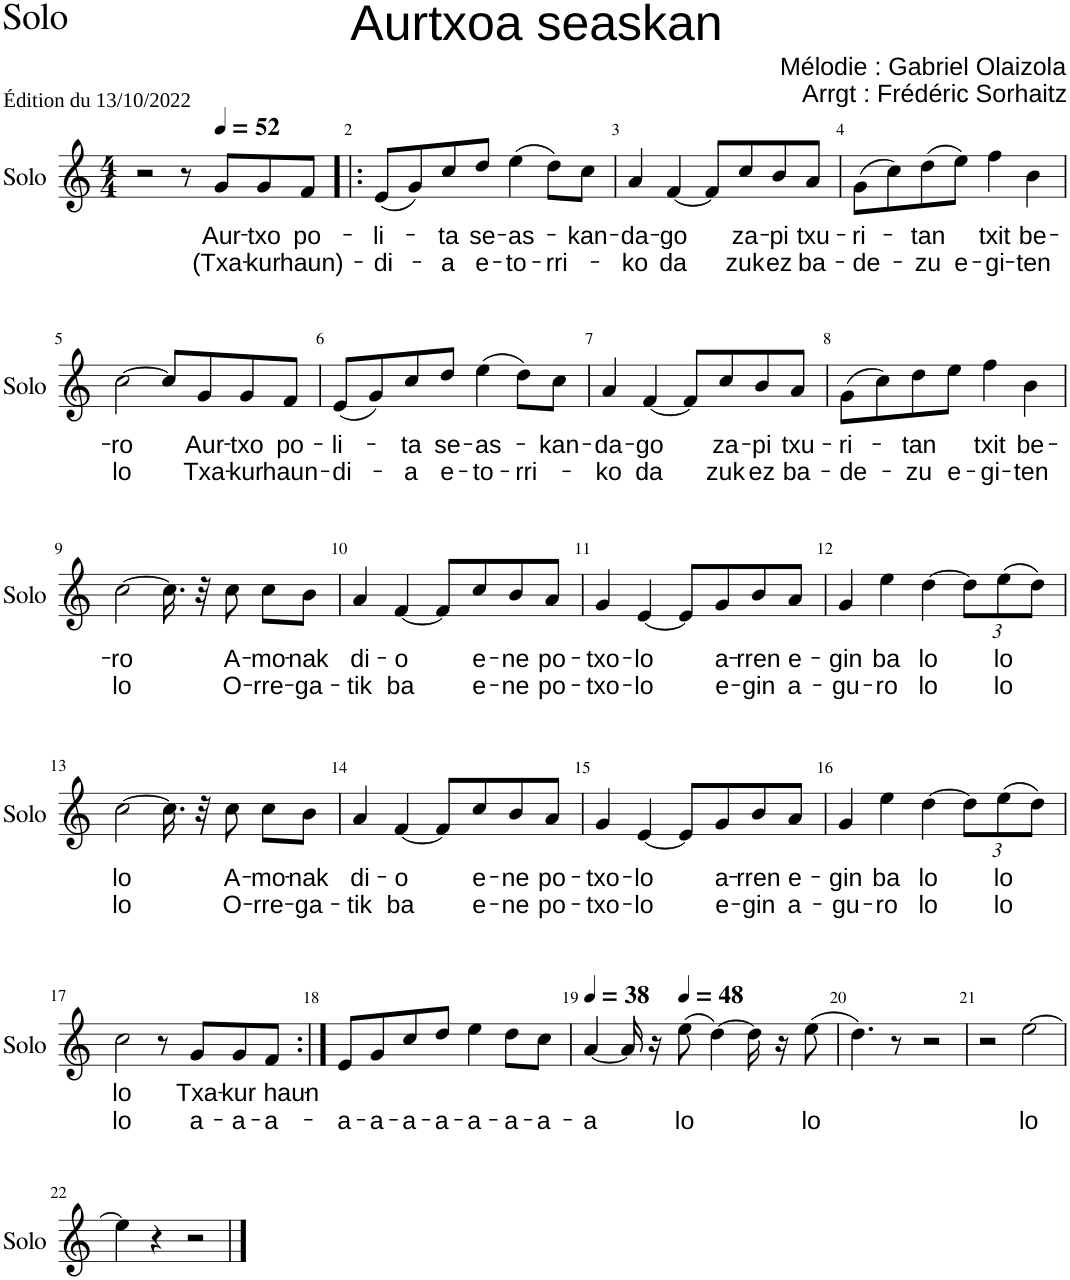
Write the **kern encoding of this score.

**kern	**text	**text
*part1	*part1	*part1
*staff1	*staff1	*staff1
*I"Solo	*	*
*I'Solo	*	*
*clefG2	*	*
*k[]	*	*
*M4/4	*	*
=1	=1	=1
2r	.	.
8r	.	.
*MM52	*	*
!	!LO:LY:b	!LO:LY:b
8g/L	Aur-	(Txa-
!	!LO:LY:b	!LO:LY:b
8g/	-txo	-kur
!	!LO:LY:b	!LO:LY:b
8f/J	po-	haun)-
=2!|:	=2!|:	=2!|:
!	!LO:LY:b	!LO:LY:b
(8e/L	-li-	-di-
8g/)	.	.
!	!LO:LY:b	!LO:LY:b
8cc/	-ta	-a
!	!LO:LY:b	!LO:LY:b
8dd/J	se-	e-
!	!LO:LY:b	!LO:LY:b
(4ee\	-as-	-to-
!	!	!LO:LY:b
8dd\L)	.	-rri-
!	!LO:LY:b	!
8cc\J	-kan-	.
=3	=3	=3
!	!LO:LY:b	!LO:LY:b
4a/	-da-	-ko
!	!LO:LY:b	!LO:LY:b
[4f/	-go	da
8f/L]	.	.
!	!LO:LY:b	!LO:LY:b
8cc/	za-	zuk
!	!LO:LY:b	!LO:LY:b
8b/	-pi	ez
!	!LO:LY:b	!LO:LY:b
8a/J	txu-	ba-
=4	=4	=4
!	!LO:LY:b	!LO:LY:b
(8g\L	-ri-	-de-
8cc\)	.	.
!	!LO:LY:b	!LO:LY:b
(8dd\	-tan	-zu
!	!	!LO:LY:b
8ee\J)	.	e-
!	!LO:LY:b	!LO:LY:b
4ff\	txit	-gi-
!	!LO:LY:b	!LO:LY:b
4b\	be-	-ten
!!LO:LB:g=z
=5	=5	=5
!	!LO:LY:b	!LO:LY:b
[2cc\	-ro	lo
8cc/L]	.	.
!	!LO:LY:b	!LO:LY:b
8g/	Aur-	Txa-
!	!LO:LY:b	!LO:LY:b
8g/	-txo	-kur
!	!LO:LY:b	!LO:LY:b
8f/J	po-	haun-
=6	=6	=6
!	!LO:LY:b	!LO:LY:b
(8e/L	-li-	-di-
8g/)	.	.
!	!LO:LY:b	!LO:LY:b
8cc/	-ta	-a
!	!LO:LY:b	!LO:LY:b
8dd/J	se-	e-
!	!LO:LY:b	!LO:LY:b
(4ee\	-as-	-to-
!	!	!LO:LY:b
8dd\L)	.	-rri-
!	!LO:LY:b	!
8cc\J	-kan-	.
=7	=7	=7
!	!LO:LY:b	!LO:LY:b
4a/	-da-	-ko
!	!LO:LY:b	!LO:LY:b
[4f/	-go	da
8f/L]	.	.
!	!LO:LY:b	!LO:LY:b
8cc/	za-	zuk
!	!LO:LY:b	!LO:LY:b
8b/	-pi	ez
!	!LO:LY:b	!LO:LY:b
8a/J	txu-	ba-
=8	=8	=8
!	!LO:LY:b	!LO:LY:b
(8g\L	-ri-	-de-
8cc\)	.	.
!	!LO:LY:b	!LO:LY:b
8dd\	-tan	-zu
!	!	!LO:LY:b
8ee\J	.	e-
!	!LO:LY:b	!LO:LY:b
4ff\	txit	-gi-
!	!LO:LY:b	!LO:LY:b
4b\	be-	-ten
!!LO:LB:g=z
=9	=9	=9
!	!LO:LY:b	!LO:LY:b
[2cc\	-ro	lo
16.cc\]	.	.
32r	.	.
!	!LO:LY:b	!LO:LY:b
8cc\	A-	O-
!	!LO:LY:b	!LO:LY:b
8cc\L	-mo-	-rre-
!	!LO:LY:b	!LO:LY:b
8b\J	-nak	-ga-
=10	=10	=10
!	!LO:LY:b	!LO:LY:b
4a/	di-	-tik
!	!LO:LY:b	!LO:LY:b
[4f/	-o	ba
8f/L]	.	.
!	!LO:LY:b	!LO:LY:b
8cc/	e-	e-
!	!LO:LY:b	!LO:LY:b
8b/	-ne	-ne
!	!LO:LY:b	!LO:LY:b
8a/J	po-	po-
=11	=11	=11
!	!LO:LY:b	!LO:LY:b
4g/	-txo-	-txo-
!	!LO:LY:b	!LO:LY:b
[4e/	-lo	-lo
8e/L]	.	.
!	!LO:LY:b	!LO:LY:b
8g/	a-	e-
!	!LO:LY:b	!LO:LY:b
8b/	-rren	-gin
!	!LO:LY:b	!LO:LY:b
8a/J	e-	a-
=12	=12	=12
!	!LO:LY:b	!LO:LY:b
4g/	-gin	-gu-
!	!LO:LY:b	!LO:LY:b
4ee\	ba	-ro
!	!LO:LY:b	!LO:LY:b
[4dd\	lo	lo
*Xbrackettup	*	*
12dd\L]	.	.
!	!LO:LY:b	!LO:LY:b
(12ee\	lo	lo
12dd\J)	.	.
!!LO:LB:g=z
=13	=13	=13
!	!LO:LY:b	!LO:LY:b
[2cc\	lo	lo
16.cc\]	.	.
32r	.	.
!	!LO:LY:b	!LO:LY:b
8cc\	A-	O-
!	!LO:LY:b	!LO:LY:b
8cc\L	-mo-	-rre-
!	!LO:LY:b	!LO:LY:b
8b\J	-nak	-ga-
=14	=14	=14
!	!LO:LY:b	!LO:LY:b
4a/	di-	-tik
!	!LO:LY:b	!LO:LY:b
[4f/	-o	ba
8f/L]	.	.
!	!LO:LY:b	!LO:LY:b
8cc/	e-	e-
!	!LO:LY:b	!LO:LY:b
8b/	-ne	-ne
!	!LO:LY:b	!LO:LY:b
8a/J	po-	po-
=15	=15	=15
!	!LO:LY:b	!LO:LY:b
4g/	-txo-	-txo-
!	!LO:LY:b	!LO:LY:b
[4e/	-lo	-lo
8e/L]	.	.
!	!LO:LY:b	!LO:LY:b
8g/	a-	e-
!	!LO:LY:b	!LO:LY:b
8b/	-rren	-gin
!	!LO:LY:b	!LO:LY:b
8a/J	e-	a-
=16	=16	=16
!	!LO:LY:b	!LO:LY:b
4g/	-gin	-gu-
!	!LO:LY:b	!LO:LY:b
4ee\	ba	-ro
!	!LO:LY:b	!LO:LY:b
[4dd\	lo	lo
12dd\L]	.	.
!	!LO:LY:b	!LO:LY:b
(12ee\	lo	lo
12dd\J)	.	.
!!LO:LB:g=z
=17	=17	=17
!	!LO:LY:b	!LO:LY:b
2cc\	lo	lo
8r	.	.
!	!LO:LY:b	!LO:LY:b
8g/L	Txa-	a-
!	!LO:LY:b	!LO:LY:b
8g/	-kur	-a-
!	!LO:LY:b	!LO:LY:b
8f/J	haun-	-a-
=18:|!	=18:|!	=18:|!
!	!	!LO:LY:b
8e/L	.	-a-
!	!	!LO:LY:b
8g/	.	-a-
!	!	!LO:LY:b
8cc/	.	-a-
!	!	!LO:LY:b
8dd/J	.	-a-
!	!	!LO:LY:b
4ee\	.	-a-
!	!	!LO:LY:b
8dd\L	.	-a-
!	!	!LO:LY:b
8cc\J	.	-a-
=19	=19	=19
*MM38	*	*
!	!	!LO:LY:b
[4a/	.	-a
16a/]	.	.
16r	.	.
*MM48	*	*
!	!	!LO:LY:b
(8ee\	.	lo
[4dd\)	.	.
16dd\]	.	.
16r	.	.
!	!	!LO:LY:b
(8ee\	.	lo
=20	=20	=20
4.dd\)	.	.
8r	.	.
2r	.	.
=21	=21	=21
2r	.	.
!	!	!LO:LY:b
[2ee\	.	lo
!!LO:LB:g=z
=22	=22	=22
4ee\]	.	.
4r	.	.
2r	.	.
==	==	==
*-	*-	*-
